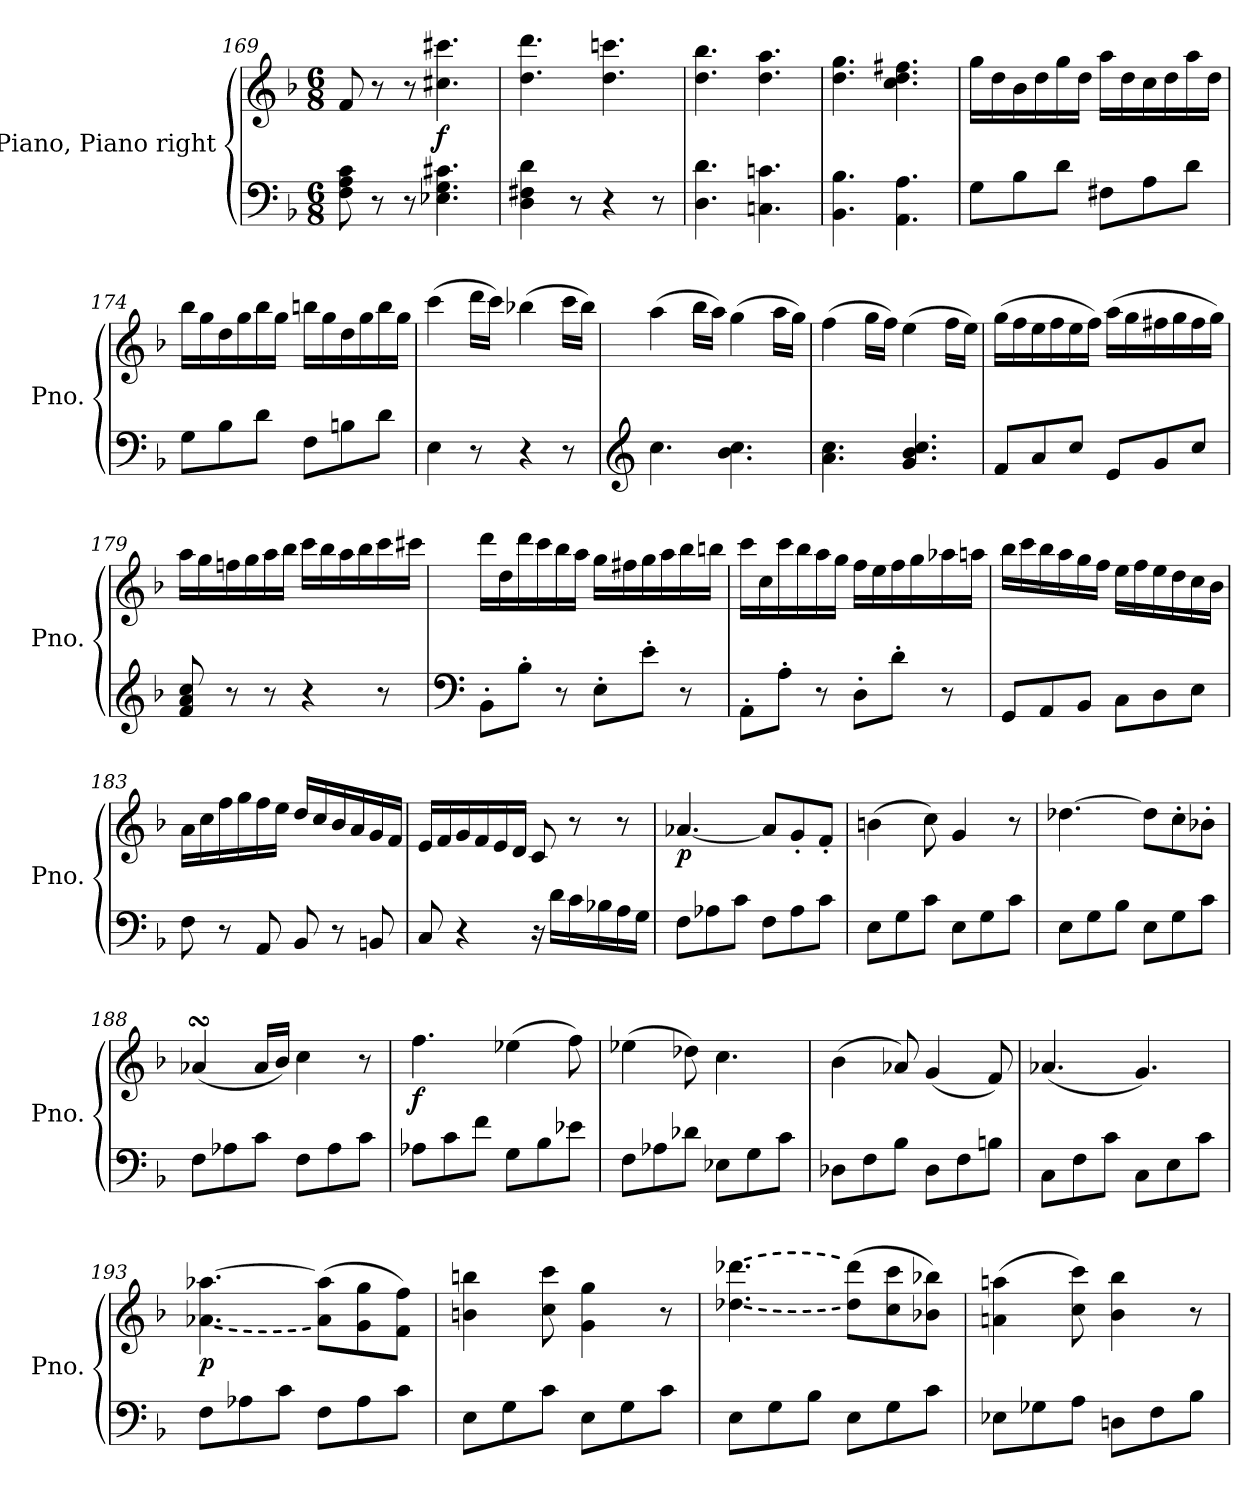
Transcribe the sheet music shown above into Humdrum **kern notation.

**kern	**kern	**dynam
*part1	*part1	*part1
*staff2	*staff1	*staff1/2
*I"Piano, Piano right	*	*
*I'Pno.	*	*
*clefF4	*clefG2	*
*k[b-]	*k[b-]	*
*M6/8	*M6/8	*
=169	=169	=169
8F\ 8A\ 8c\	8f/	.
8r	8r	.
8r	8r	.
!	!	!LO:DY:b
4.E-X\ 4.G\ 4.c#X\	4.cc#X\ 4.ccc#X\	f
=170	=170	=170
4D\ 4F#X\ 4d\	4.dd\ 4.ddd\	.
8r	.	.
4r	4.dd\ 4.cccn\	.
8r	.	.
!!LO:LB:g=z
=171	=171	=171
4.D\ 4.d\	4.dd\ 4.bb-\	.
4.Cn\ 4.cn\	4.dd\ 4.aa\	.
=172	=172	=172
4.BB-\ 4.B-\	4.dd\ 4.gg\	.
4.AA\ 4.A\	4.cc\ 4.dd\ 4.ff#X\	.
=173	=173	=173
8G\L	16gg\LL	.
.	16dd\	.
8B-\	16b-\	.
.	16dd\	.
8d\J	16gg\	.
.	16dd\JJ	.
8F#X\L	16aa\LL	.
.	16dd\	.
8A\	16cc\	.
.	16dd\	.
8d\J	16aa\	.
.	16dd\JJ	.
=174	=174	=174
8G\L	16bb-\LL	.
.	16gg\	.
8B-\	16dd\	.
.	16gg\	.
8d\J	16bb-\	.
.	16gg\JJ	.
8F\L	16bbn\LL	.
.	16gg\	.
8Bn\	16dd\	.
.	16gg\	.
8d\J	16bb\	.
.	16gg\JJ	.
=175	=175	=175
4E\	(>4ccc\	.
8r	16ddd\LL	.
.	16ccc\JJ)	.
4r	(>4bb-X\	.
8r	16ccc\LL	.
.	16bb-\JJ)	.
!!LO:PB:g=z
=176	=176	=176
*clefG2	*	*
4.cc\	(>4aa\	.
.	16bb-\LL	.
.	16aa\JJ)	.
4.b-\ 4.cc\	(>4gg\	.
.	16aa\LL	.
.	16gg\JJ)	.
=177	=177	=177
4.a\ 4.cc\	(>4ff\	.
.	16gg\LL	.
.	16ff\JJ)	.
4.g/ 4.b-/ 4.cc/	(>4ee\	.
.	16ff\LL	.
.	16ee\JJ)	.
=178	=178	=178
8f/L	(>16gg\LL	.
.	16ff\	.
8a/	16ee\	.
.	16ff\	.
8cc/J	16ee\	.
.	16ff\JJ)	.
8e/L	(>16aa\LL	.
.	16gg\	.
8g/	16ff#X\	.
.	16gg\	.
8cc/J	16ff#\	.
.	16gg\JJ)	.
=179	=179	=179
8f/ 8a/ 8cc/	16aa\LL	.
.	16gg\	.
8r	16ffn\	.
.	16gg\	.
8r	16aa\	.
.	16bb-\JJ	.
4r	16ccc\LL	.
.	16bb-\	.
.	16aa\	.
.	16bb-\	.
8r	16ccc\	.
.	16ccc#X\JJ	.
!!LO:LB:g=z
=180	=180	=180
*clefF4	*	*
8BB-'\L	16ddd\LL	.
.	16dd\	.
8B-'\J	16ddd\	.
.	16ccc\	.
8r	16bb-\	.
.	16aa\JJ	.
8E'\L	16gg\LL	.
.	16ff#X\	.
8e'\J	16gg\	.
.	16aa\	.
8r	16bb-\	.
.	16bbn\JJ	.
=181	=181	=181
8AA'\L	16ccc\LL	.
.	16cc\	.
8A'\J	16ccc\	.
.	16bb-\	.
8r	16aa\	.
.	16gg\JJ	.
8D'\L	16ff\LL	.
.	16ee\	.
8d'\J	16ff\	.
.	16gg\	.
8r	16aa-X\	.
.	16aan\JJ	.
=182	=182	=182
8GG/L	16bb-\LL	.
.	16ccc\	.
8AA/	16bb-\	.
.	16aa\	.
8BB-/J	16gg\	.
.	16ff\JJ	.
8C\L	16ee\LL	.
.	16ff\	.
8D\	16ee\	.
.	16dd\	.
8E\J	16cc\	.
.	16b-\JJ	.
!!LO:LB:g=z
=183	=183	=183
8F\	16a\LL	.
.	16cc\	.
8r	16ff\	.
.	16gg\	.
8AA/	16ff\	.
.	16ee\JJ	.
8BB-/	16dd/LL	.
.	16cc/	.
8r	16b-/	.
.	16a/	.
8BBn/	16g/	.
.	16f/JJ	.
=184	=184	=184
8C/	16e/LL	.
.	16f/	.
4r	16g/	.
.	16f/	.
.	16e/	.
.	16d/JJ	.
16r	8c/	.
16d\LL	.	.
16c\	8r	.
16B-X\	.	.
16A\	8r	.
16G\JJ	.	.
=185	=185	=185
!	!	!LO:DY:b
8F\L	[4.a-X/	p
8A-X\	.	.
8c\J	.	.
8F\L	8a-/L]	.
8A-\	8g'/	.
8c\J	8f'/J	.
=186	=186	=186
8E\L	(>4bn\	.
8G\	.	.
8c\J	8cc\)	.
8E\L	4g/	.
8G\	.	.
8c\J	8r	.
!!LO:LB:g=z
=187	=187	=187
8E\L	[4.dd-X\	.
8G\	.	.
8B-\J	.	.
8E\L	8dd-\L]	.
8G\	8cc'\	.
8c\J	8b-X'\J	.
=188	=188	=188
8F\L	(<4a-XsSSs/	.
8A-X\	.	.
8c\J	16a-/LL	.
.	16b-/JJ)	.
8F\L	4cc\	.
8A-\	.	.
8c\J	8r	.
=189	=189	=189
!	!	!LO:DY:b
8A-X\L	4.ff\	f
8c\	.	.
8f\J	.	.
8G\L	(>4ee-X\	.
8B-\	.	.
8e-X\J	8ff\)	.
=190	=190	=190
8F\L	(>4ee-X\	.
8A-X\	.	.
8d-X\J	8dd-X\)	.
8E-X\L	4.cc\	.
8G\	.	.
8c\J	.	.
=191	=191	=191
8D-X\L	(>4b-\	.
8F\	.	.
8B-\J	8a-X/)	.
8D-\L	(<4g/	.
8F\	.	.
8Bn\J	8f/)	.
!!LO:LB:g=z
=192	=192	=192
8C\L	(<4.a-X/	.
8F\	.	.
8c\J	.	.
8C\L	4.g/)	.
8E\	.	.
8c\J	.	.
=193	=193	=193
!	!LO:T:n=1:dash	!LO:DY:b
8F\L	[4.a-X\ [4.aa-X\	p
8A-X\	.	.
8c\J	.	.
8F\L	(>8a-\] 8aa-\]L	.
8A-\	8g\ 8gg\	.
8c\J	8f\ 8ff\J)	.
=194	=194	=194
8E\L	4bn\ 4bbn\	.
8G\	.	.
8c\J	8cc\ 8ccc\	.
8E\L	4g\ 4gg\	.
8G\	.	.
8c\J	8r	.
=195	=195	=195
!	!LO:T:n=1:dash	!
!	!LO:T:n=2:dash	!
8E\L	[4.dd-X\ [4.ddd-X\	.
8G\	.	.
8B-\J	.	.
8E\L	(>8dd-\] 8ddd-\]L	.
8G\	8cc\ 8ccc\	.
8c\J	8b-X\ 8bb-X\J)	.
=196	=196	=196
8E-X\L	(>4an\ 4aan\	.
8G-X\	.	.
8A\J	8cc\ 8ccc\)	.
8Dn\L	4b-\ 4bb-\	.
8F\	.	.
8B-\J	8r	.
=	=	=
*-	*-	*-
